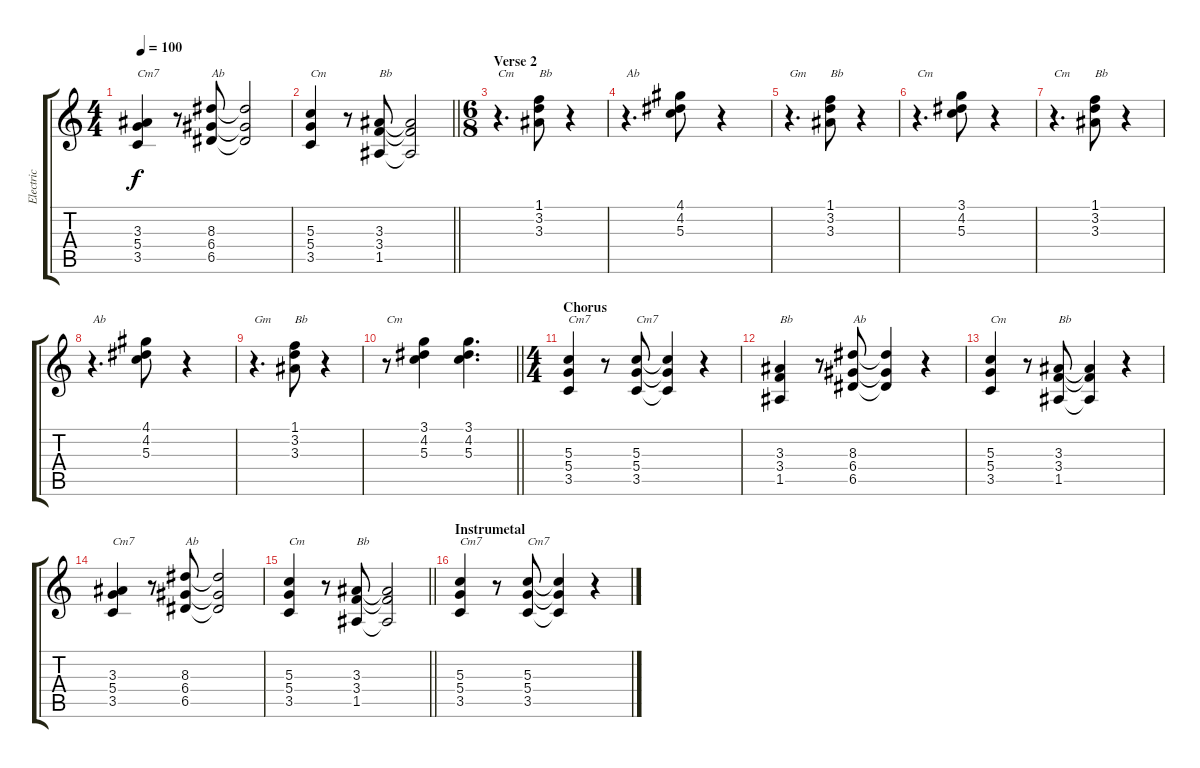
\track ("Electric" "Electric") {instrument overdrivenguitar}
\staff {score tabs}
\tuning (E4 B3 G3 D3 A2 E2) {hide}
\ts (4 4)
\tempo 100
\clef g2
\ks c
(3.3 5.4 3.5).4{txt "Cm7" dy f} r.8 (8.3 6.4 6.5).8{txt "Ab"} (8.3{t} 6.4{t} 6.5{t}).2 |
\barLineRight lightlight
(5.3 5.4 3.5).4{txt "Cm"} r.8 (3.3 3.4 1.5).8{txt "Bb"} (3.3{t} 3.4{t} 1.5{t}).2 |
\ts (6 8)
\section ("" "Verse 2")
r.4{d txt "Cm"} (1.1 3.2 3.3).8{txt "Bb"} r.4 |
r.4{d txt "Ab"} (4.1 4.2 5.3).8 r.4 |
r.4{d txt "Gm"} (1.1 3.2 3.3).8{txt "Bb"} r.4 |
r.4{d txt "Cm"} (3.1 4.2 5.3).8 r.4 |
r.4{d txt "Cm"} (1.1 3.2 3.3).8{txt "Bb"} r.4 |
r.4{d txt "Ab"} (4.1 4.2 5.3).8 r.4 |
r.4{d txt "Gm"} (1.1 3.2 3.3).8{txt "Bb"} r.4 |
\barLineRight lightlight
r.8{txt "Cm"} (3.1 4.2 5.3).4 (3.1 4.2 5.3).4{d} |
\ts (4 4)
\section ("" "Chorus")
(5.3 5.4 3.5).4{txt "Cm7"} r.8 (5.3 5.4 3.5).8{txt "Cm7"} (5.3{t} 5.4{t} 3.5{t}).4 r.4 |
(3.3 3.4 1.5).4{txt "Bb"} r.8 (8.3 6.4 6.5).8{txt "Ab"} (8.3{t} 6.4{t} 6.5{t}).4 r.4 |
(5.3 5.4 3.5).4{txt "Cm"} r.8 (3.3 3.4 1.5).8{txt "Bb"} (3.3{t} 3.4{t} 1.5{t}).4 r.4 |
(3.3 5.4 3.5).4{txt "Cm7"} r.8 (8.3 6.4 6.5).8{txt "Ab"} (8.3{t} 6.4{t} 6.5{t}).2 |
\barLineRight lightlight
(5.3 5.4 3.5).4{txt "Cm"} r.8 (3.3 3.4 1.5).8{txt "Bb"} (3.3{t} 3.4{t} 1.5{t}).2 |
\section ("" "Instrumetal")
(5.3 5.4 3.5).4{txt "Cm7"} r.8 (5.3 5.4 3.5).8{txt "Cm7"} (5.3{t} 5.4{t} 3.5{t}).4 r.4
